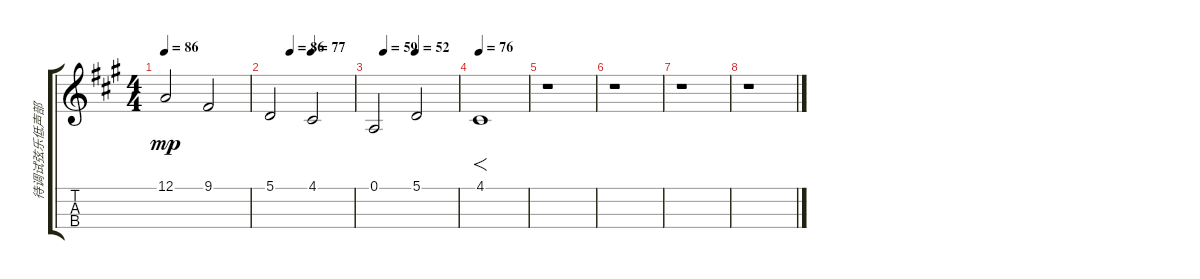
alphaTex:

\track ("待调试弦乐低声部" "待调试弦乐低声部") {instrument cello}
\staff {score tabs}
\tuning (A3 D3 G2 C2) {hide}
\ts (4 4)
\tempo 86
\clef g2
\ks a
12.1{t}.2{dy mp} 9.1.2 |
\tempo (86 0.25)
\tempo (77 0.5)
5.1.2 4.1.2 |
\tempo (59 0.125)
\tempo (52 0.5)
0.1.2 5.1.2 |
\tempo 76
4.1.1{f} |
r.1 |
r.1 |
r.1 |
r.1
